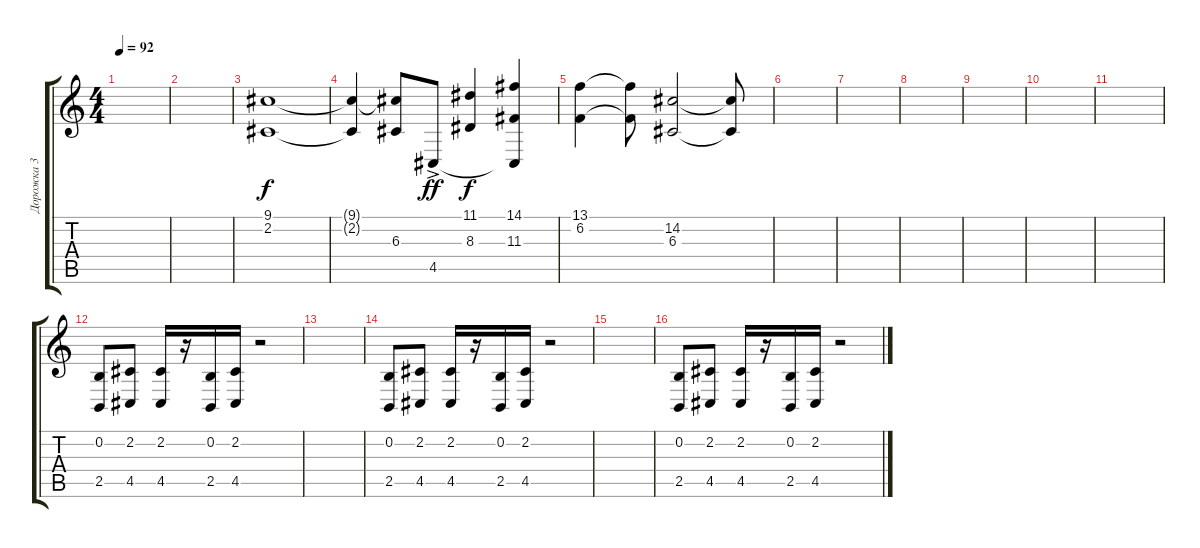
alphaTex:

\track ("Дорожка 3" "Дорожка 3") {instrument stringensemble2}
\staff {score tabs}
\tuning (E4 B3 G3 D3 A2 E2) {hide}
\ts (4 4)
\tempo 92
\clef g2
\ks c
|
|
(9.1 2.2).1 |
(9.1{t} 2.2{t}).4 (9.1{t} 6.3).8 4.5{ac}.8{dy ff} (11.1 8.3).4{dy f} (14.1 11.3 4.5{t}).4 |
(13.1 6.2).4 (13.1{t} 6.2{t}).8 (14.2 6.3).2 (14.2{t} 6.3{t}).8 |
|
|
|
|
|
|
(0.2 2.5).8 (2.2 4.5).8 (2.2 4.5).16 r.16 (0.2 2.5).16 (2.2 4.5).16 r.2 |
|
(0.2 2.5).8 (2.2 4.5).8 (2.2 4.5).16 r.16 (0.2 2.5).16 (2.2 4.5).16 r.2 |
|
(0.2 2.5).8 (2.2 4.5).8 (2.2 4.5).16 r.16 (0.2 2.5).16 (2.2 4.5).16 r.2
